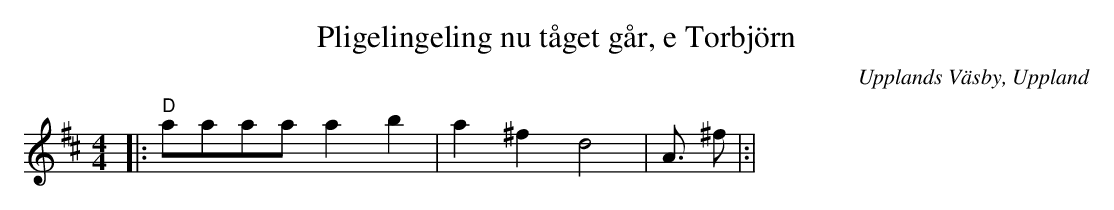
X:1
T:Pligelingeling nu tåget går, e Torbjörn
O:Upplands Väsby, Uppland
M:4/4
L:1/8
K:D
|: "D"aaaa a2 b2 |a2^f2 d4 | A3/2 ^f |:|
